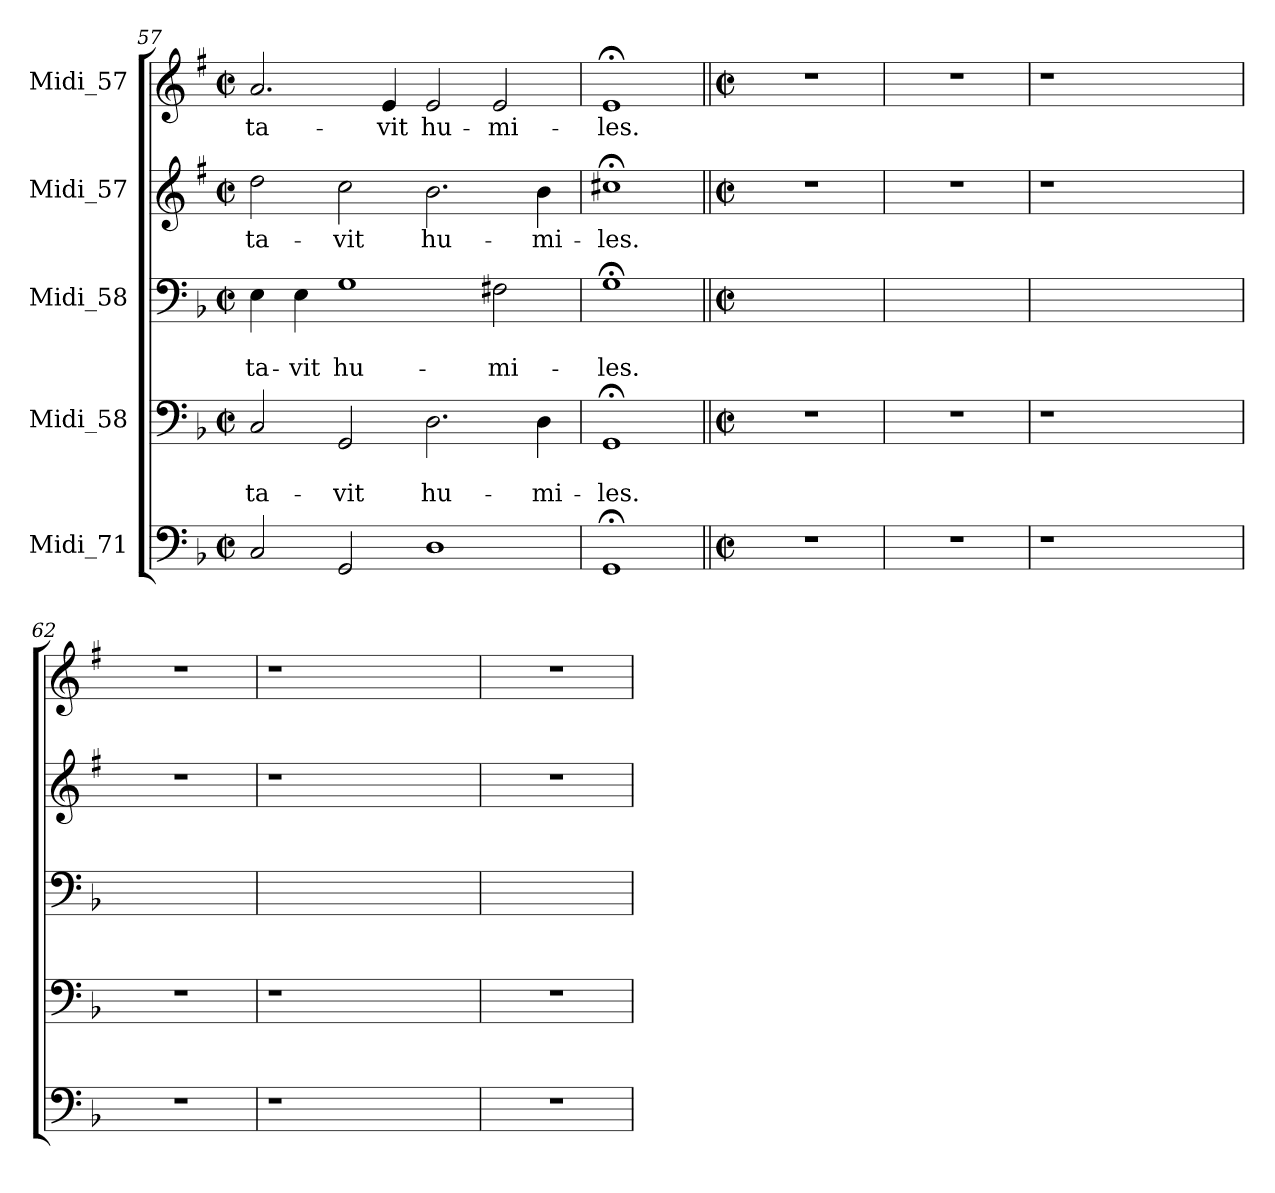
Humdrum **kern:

**kern	**kern	**text	**text	**kern	**text	**text	**kern	**text	**kern	**text
*part5	*part4	*part4	*part4	*part3	*part3	*part3	*part2	*part2	*part1	*part1
*staff5	*staff4	*staff4	*staff4	*staff3	*staff3	*staff3	*staff2	*staff2	*staff1	*staff1
*I"Midi_71	*I"Midi_58	*	*	*I"Midi_58	*	*	*I"Midi_57	*	*I"Midi_57	*
*clefF4	*clefF4	*	*	*clefF4	*	*	*clefG2	*	*clefG2	*
*	*	*	*	*	*	*	*ITrd1c2	*	*ITrd1c2	*
*k[b-]	*k[b-]	*	*	*k[b-]	*	*	*k[b-]	*	*k[b-]	*
*F:	*F:	*	*	*F:	*	*	*F:	*	*F:	*
*M4/2	*M4/2	*	*	*M4/2	*	*	*M4/2	*	*M4/2	*
*met(c|)	*met(c|)	*	*	*met(c|)	*	*	*met(c|)	*	*met(c|)	*
=57	=57	=57	=57	=57	=57	=57	=57	=57	=57	=57
!	!	!	!LO:LY:b	!	!	!LO:LY:b	!	!LO:LY:b	!	!LO:LY:b
2C	2C	.	-ta-	4E	.	-ta-	2cc	-ta-	2.g	-ta-
!	!	!	!	!	!	!LO:LY:b	!	!	!	!
.	.	.	.	4E	.	-vit	.	.	.	.
!	!	!	!LO:LY:b	!	!	!LO:LY:b	!	!LO:LY:b	!	!
2GG	2GG	.	-vit	1G	.	hu-	2b-	-vit	.	.
!	!	!	!	!	!	!	!	!	!	!LO:LY:b
.	.	.	.	.	.	.	.	.	4d	-vit
!	!	!	!LO:LY:b	!	!	!	!	!LO:LY:b	!	!LO:LY:b
1D	2.D	.	hu-	.	.	.	2.a	hu-	2d	hu-
!	!	!	!	!	!	!LO:LY:b	!	!	!	!LO:LY:b
.	.	.	.	2F#X	.	-mi-	.	.	2d	-mi-
!	!	!	!LO:LY:b	!	!	!	!	!LO:LY:b	!	!
.	4D	.	-mi-	.	.	.	4a	-mi-	.	.
=58	=58	=58	=58	=58	=58	=58	=58	=58	=58	=58
!	!	!	!LO:LY:b	!	!	!LO:LY:b	!	!LO:LY:b	!	!LO:LY:b
1GG;<	1GG;<	.	-les.	1G;<	.	-les.	1bn;<	-les.	1d;<	-les.
!!LO:LB:g=z
=59||	=59||	=59||	=59||	=59||	=59||	=59||	=59||	=59||	=59||	=59||
*M2/2	*M2/2	*	*	*M2/2	*	*	*M2/2	*	*M2/2	*
*met(c|)	*met(c|)	*	*	*met(c|)	*	*	*met(c|)	*	*met(c|)	*
!	!	!	!	!	!LO:LY:b	!	!	!	!	!
1r	1r	.	.	2Fyy	E-	.	1r	.	1r	.
!	!	!	!	!	!LO:LY:b	!	!	!	!	!
.	.	.	.	2Gyy	-su	.	.	.	.	.
=60	=60	=60	=60	=60	=60	=60	=60	=60	=60	=60
1r	1r	.	.	2Fyy	.	.	1r	.	1r	.
.	.	.	.	2B-yy	.	.	.	.	.	.
=61	=61	=61	=61	=61	=61	=61	=61	=61	=61	=61
!	!	!	!	!	!LO:LY:b	!	!	!	!	!
1r	1r	.	.	0B-yy	rientes implevit-	.	1r	.	1r	.
1ryy	1ryy	.	.	.	.	.	1ryy	.	1ryy	.
=62	=62	=62	=62	=62	=62	=62	=62	=62	=62	=62
!	!	!	!	!	!LO:LY:b	!	!	!	!	!
1r	1r	.	.	2cyy	-bo-	.	1r	.	1r	.
!	!	!	!	!	!LO:LY:b	!	!	!	!	!
.	.	.	.	2B-yy	-nis.	.	.	.	.	.
=63	=63	=63	=63	=63	=63	=63	=63	=63	=63	=63
!	!	!	!	!	!LO:LY:b	!	!	!	!	!
1r	1r	.	.	0B-yy	et divits dimisit	.	1r	.	1r	.
1ryy	1ryy	.	.	.	.	.	1ryy	.	1ryy	.
=64	=64	=64	=64	=64	=64	=64	=64	=64	=64	=64
!	!	!	!	!	!LO:LY:b	!	!	!	!	!
1r	1r	.	.	2Ayy	in-	.	1r	.	1r	.
!	!	!	!	!	!LO:LY:b	!	!	!	!	!
.	.	.	.	2Fyy	-a-	.	.	.	.	.
=	=	=	=	=	=	=	=	=	=	=
*-	*-	*-	*-	*-	*-	*-	*-	*-	*-	*-
